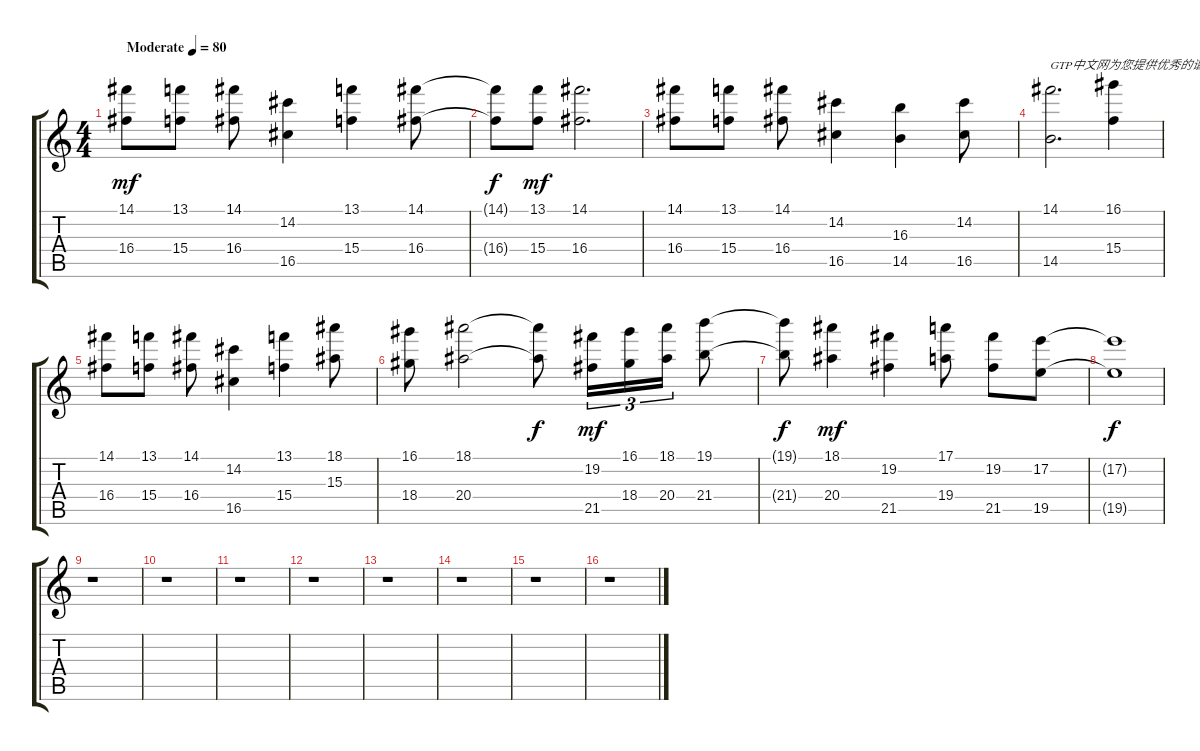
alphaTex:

\track "" {instrument overdrivenguitar}
\staff {score tabs}
\tuning (E4 B3 G3 D3 A2 E2) {hide}
\ts (4 4)
\tempo (80 "Moderate")
\clef g2
\ks c
(14.1 16.4).8{dy mf instrument overdrivenguitar} (13.1 15.4).8 (14.1 16.4).8 (14.2 16.5).4 (13.1 15.4).4 (14.1 16.4).8 |
(14.1{t} 16.4{t}).8{dy f} (13.1 15.4).8{dy mf} (14.1 16.4).2{d} |
(14.1 16.4).8 (13.1 15.4).8 (14.1 16.4).8 (14.2 16.5).4 (16.3 14.5).4 (14.2 16.5).8 |
(14.1 14.5).2{d txt "GTP中文网为您提供优秀的谱子"} (16.1 15.4).4 |
(14.1 16.4).8 (13.1 15.4).8 (14.1 16.4).8 (14.2 16.5).4 (13.1 15.4).4 (18.1 15.3).8 |
(16.1 18.4).8 (18.1 20.4).2 (18.1{t} 20.4{t}).8{dy f} (19.2 21.5).16{tu (3 2) dy mf} (16.1 18.4).16{tu (3 2)} (18.1 20.4).16{tu (3 2)} (19.1 21.4).8 |
(19.1{t} 21.4{t}).8{dy f} (18.1 20.4).4{dy mf} (19.2 21.5).4 (17.1 19.4).8 (19.2 21.5).8 (17.2 19.5).8 |
(17.2{t} 19.5{t}).1{dy f} |
r.1 |
r.1 |
r.1 |
r.1 |
r.1 |
r.1 |
r.1 |
r.1
